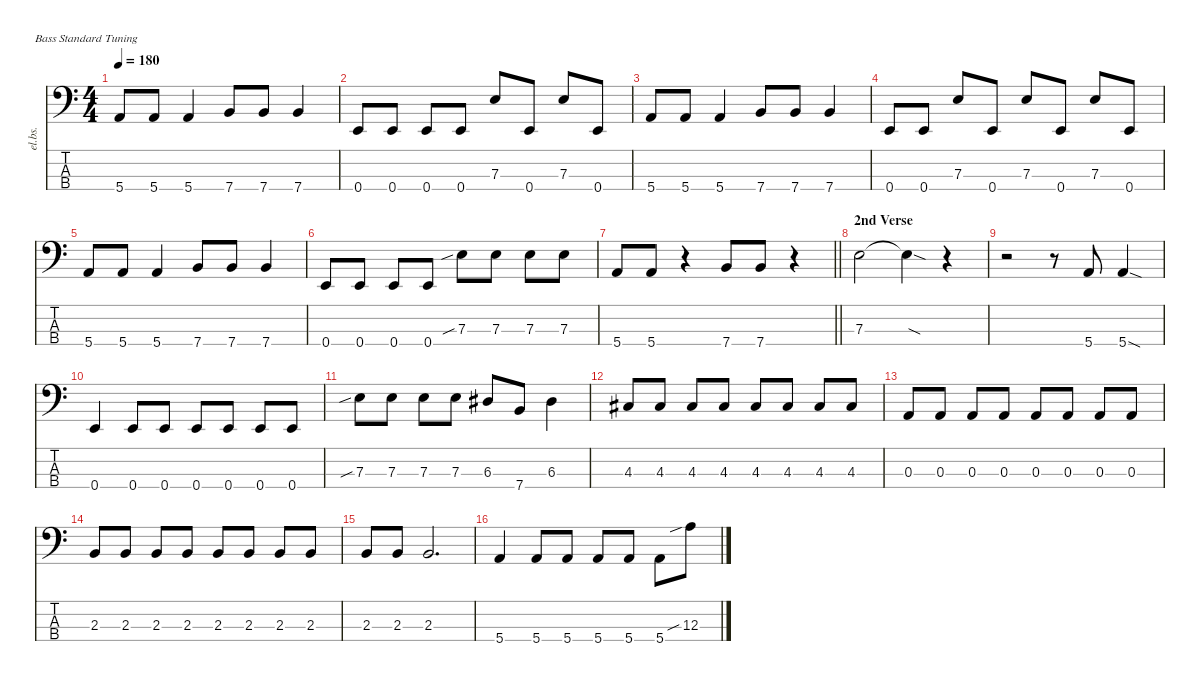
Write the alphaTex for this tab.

\defaultSystemsLayout 4
\hideDynamics
\bracketExtendMode nobrackets
\otherSystemsTrackNameOrientation horizontal
\track ("Bass: Mio Akiyama" "el.bs.") {instrument electricbassfinger}
\staff {score tabs}
\tuning (G2 D2 A1 E1)
\ts (4 4)
\tempo 180
\clef f4
\ks c
5.4.8{dy f} 5.4.8 5.4.4 7.4.8 7.4.8 7.4.4 |
0.4.8 0.4.8 0.4.8 0.4.8 7.3.8 0.4.8 7.3.8 0.4.8 |
5.4.8 5.4.8 5.4.4 7.4.8 7.4.8 7.4.4 |
0.4.8 0.4.8 7.3.8 0.4.8 7.3.8 0.4.8 7.3.8 0.4.8 |
5.4.8 5.4.8 5.4.4 7.4.8 7.4.8 7.4.4 |
0.4.8 0.4.8 0.4.8 0.4.8 7.3{sib}.8 7.3.8 7.3.8 7.3.8 |
\barLineRight lightlight
5.4.8 5.4.8 r.4 7.4.8 7.4.8 r.4 |
\section ("" "2nd Verse")
7.3.2 7.3{sod t}.4 r.4 |
r.2 r.8 5.4.8 5.4{sod}.4 |
0.4.4 0.4.8 0.4.8 0.4.8 0.4.8 0.4.8 0.4.8 |
7.3{sib}.8 7.3.8 7.3.8 7.3.8 6.3{acc #}.8 7.4.8 6.3{acc #}.4 |
4.3{acc #}.8 4.3{acc #}.8 4.3{acc #}.8 4.3{acc #}.8 4.3{acc #}.8 4.3{acc #}.8 4.3{acc #}.8 4.3{acc #}.8 |
0.3.8 0.3.8 0.3.8 0.3.8 0.3.8 0.3.8 0.3.8 0.3.8 |
2.3.8 2.3.8 2.3.8 2.3.8 2.3.8 2.3.8 2.3.8 2.3.8 |
2.3.8 2.3.8 2.3.2{d} |
5.4.4 5.4.8 5.4.8 5.4.8 5.4.8 5.4.8 12.3{sib}.8
